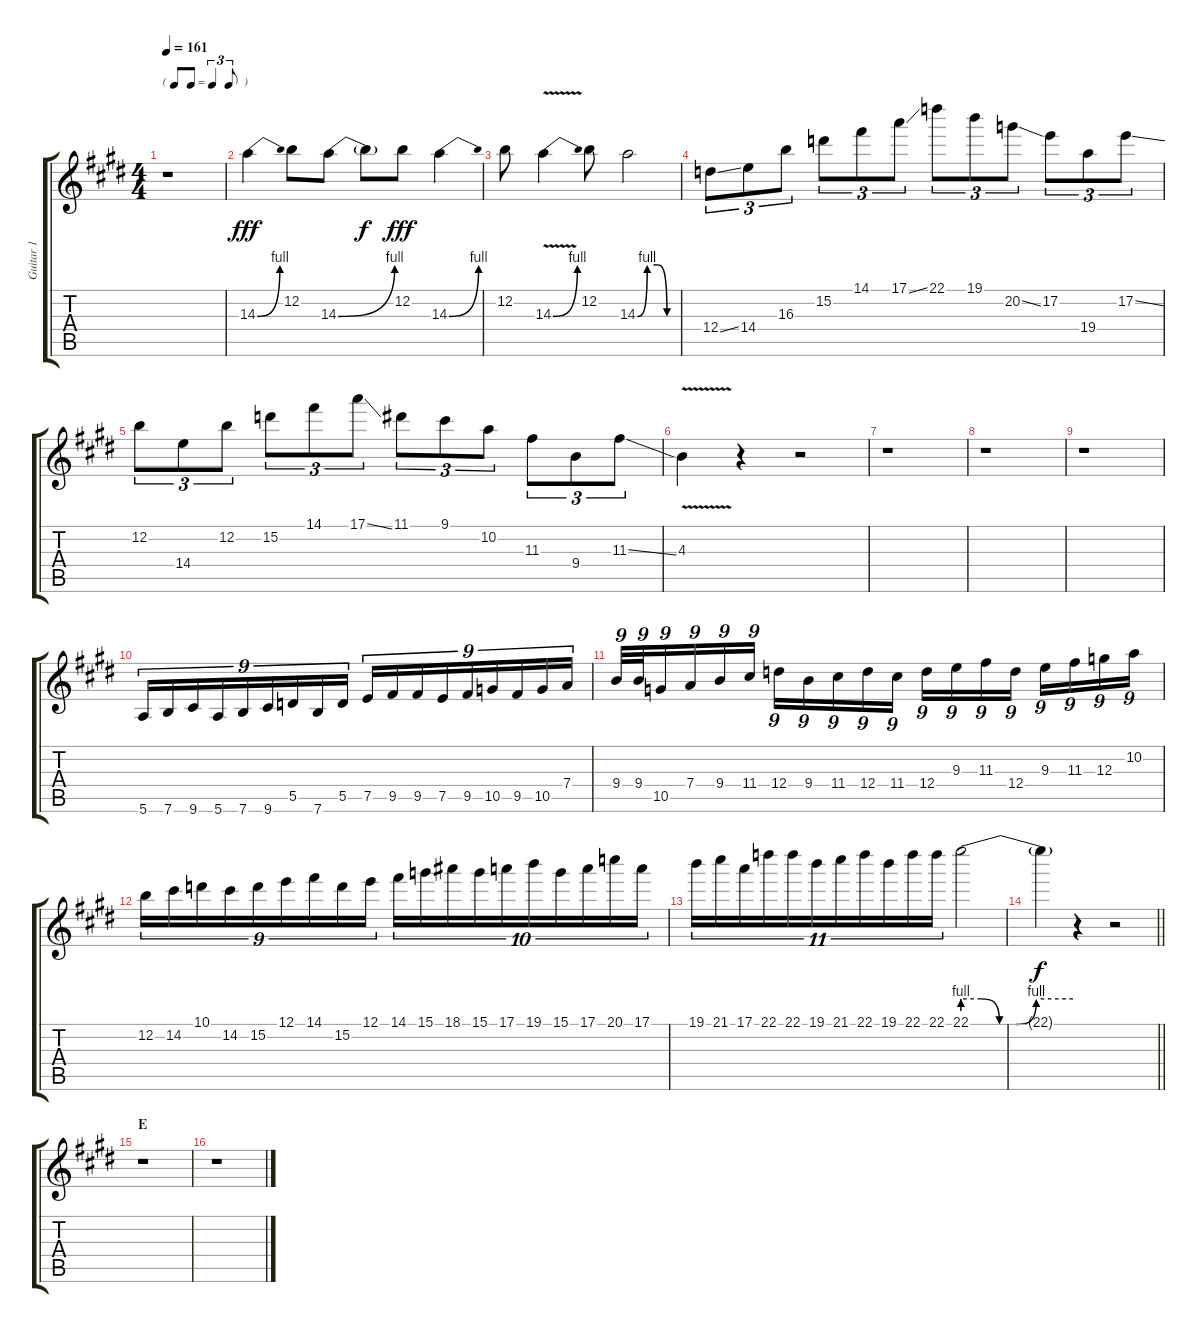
\track ("Guitar 1" "Guitar 1") {instrument distortionguitar}
\staff {score tabs}
\tuning (E4 B3 G3 D3 A2 E2) {hide}
\ts (4 4)
\tf triplet8th
\tempo 161
\clef g2
\ks e
r.1{dy f} |
14.3{be (bend 0 0 60 4)}.4{dy fff} 12.2.8 14.3{be (bend 0 0 60 4)}.8 14.3{t}.8{dy f} 12.2.8{dy fff} 14.3{be (bend 0 0 60 4)}.4 |
12.2.8 14.3{be (bend 0 0 60 4) v}.4 12.2.8 14.3{be (custom 0 0 15 4 30 4 45 0 60 0)}.2 |
12.4{ss}.8{tu (3 2)} 14.4.8{tu (3 2)} 16.3.8{tu (3 2)} 15.2.8{tu (3 2)} 14.1.8{tu (3 2)} 17.1{ss}.8{tu (3 2)} 22.1.8{tu (3 2)} 19.1.8{tu (3 2)} 20.2{ss}.8{tu (3 2)} 17.2.8{tu (3 2)} 19.4.8{tu (3 2)} 17.2{ss}.8{tu (3 2)} |
12.2.8{tu (3 2)} 14.4.8{tu (3 2)} 12.2.8{tu (3 2)} 15.2.8{tu (3 2)} 14.1.8{tu (3 2)} 17.1{ss}.8{tu (3 2)} 11.1.8{tu (3 2)} 9.1.8{tu (3 2)} 10.2.8{tu (3 2)} 11.3.8{tu (3 2)} 9.4.8{tu (3 2)} 11.3{ss}.8{tu (3 2)} |
4.3{v}.4 r.4 r.2 |
r.1 |
r.1 |
r.1 |
5.6.16{tu (9 8)} 7.6.16{tu (9 8)} 9.6.16{tu (9 8)} 5.6.16{tu (9 8)} 7.6.16{tu (9 8)} 9.6.16{tu (9 8)} 5.5.16{tu (9 8)} 7.6.16{tu (9 8)} 5.5.16{tu (9 8)} 7.5.16{tu (9 8)} 9.5.16{tu (9 8)} 9.5.16{tu (9 8)} 7.5.16{tu (9 8)} 9.5.16{tu (9 8)} 10.5.16{tu (9 8)} 9.5.16{tu (9 8)} 10.5.16{tu (9 8)} 7.4.16{tu (9 8)} |
9.4.32{tu (9 8)} 9.4.32{tu (9 8)} 10.5.16{tu (9 8)} 7.4.16{tu (9 8)} 9.4.16{tu (9 8)} 11.4.16{tu (9 8)} 12.4.16{tu (9 8)} 9.4.16{tu (9 8)} 11.4.16{tu (9 8)} 12.4.16{tu (9 8)} 11.4.16{tu (9 8)} 12.4.16{tu (9 8)} 9.3.16{tu (9 8)} 11.3.16{tu (9 8)} 12.4.16{tu (9 8)} 9.3.16{tu (9 8)} 11.3.16{tu (9 8)} 12.3.16{tu (9 8)} 10.2.16{tu (9 8)} |
12.2.16{tu (9 8)} 14.2.16{tu (9 8)} 10.1.16{tu (9 8)} 14.2.16{tu (9 8)} 15.2.16{tu (9 8)} 12.1.16{tu (9 8)} 14.1.16{tu (9 8)} 15.2.16{tu (9 8)} 12.1.16{tu (9 8)} 14.1.16{tu (10 8)} 15.1.16{tu (10 8)} 18.1.16{tu (10 8)} 15.1.16{tu (10 8)} 17.1.16{tu (10 8)} 19.1.16{tu (10 8)} 15.1.16{tu (10 8)} 17.1.16{tu (10 8)} 20.1.16{tu (10 8)} 17.1.16{tu (10 8)} |
19.1.16{tu (11 8)} 21.1.16{tu (11 8)} 17.1.16{tu (11 8)} 22.1.16{tu (11 8)} 22.1.16{tu (11 8)} 19.1.16{tu (11 8)} 21.1.16{tu (11 8)} 22.1.16{tu (11 8)} 19.1.16{tu (11 8)} 22.1.16{tu (11 8)} 22.1.16{tu (11 8)} 22.1{be (custom 0 4 10 4 20 0 29 0 40 4 60 4)}.2 |
\barLineRight lightlight
22.1{t}.4{dy f} r.4 r.2 |
\section ("" "E")
r.1 |
r.1
